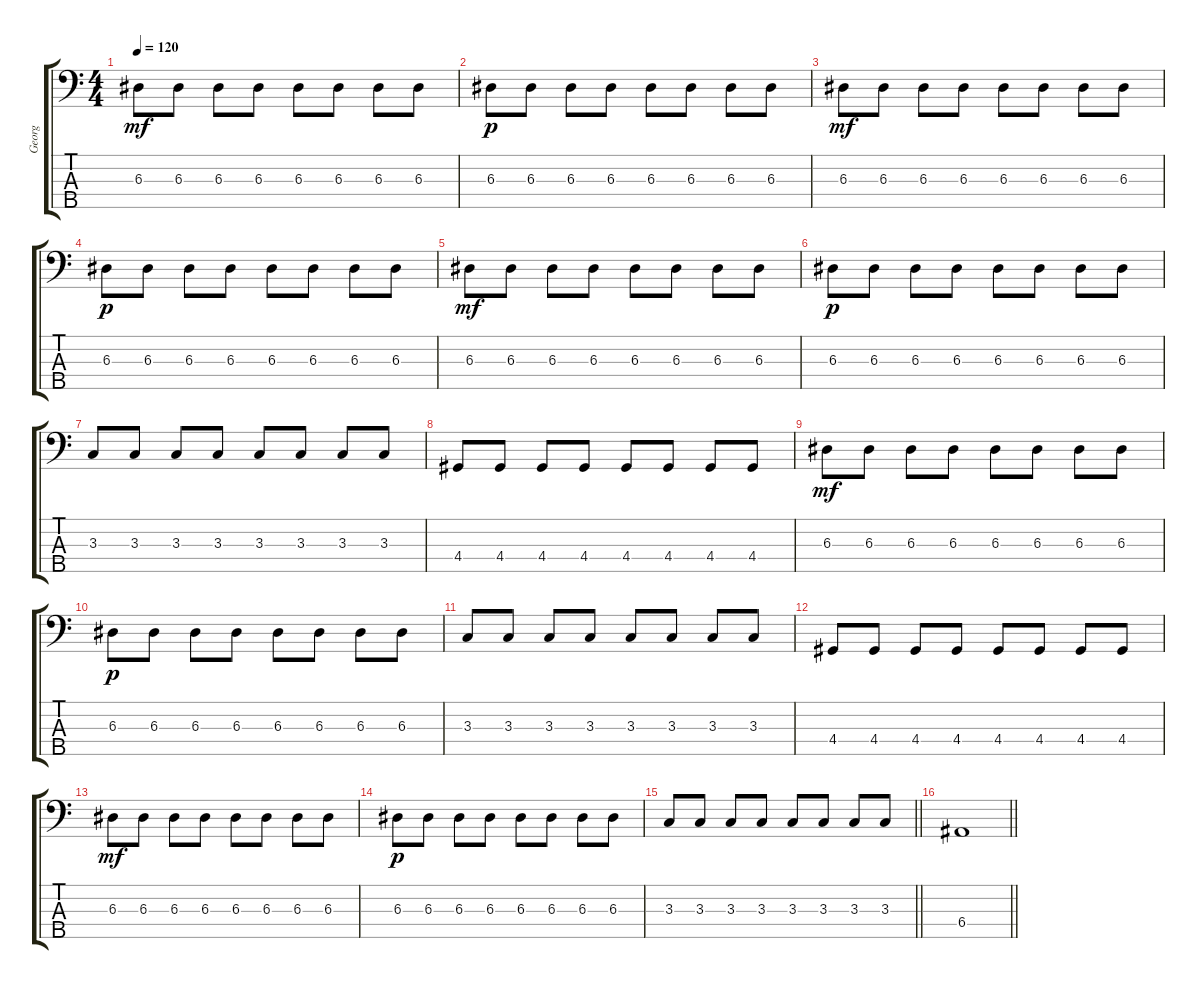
\track ("Georg" "Georg") {instrument electricbassfinger}
\staff {score tabs}
\tuning (G2 D2 A1 E1 B0) {hide}
\ts (4 4)
\tempo 120
\clef f4
\ks c
6.3.8{dy mf} 6.3.8 6.3.8 6.3.8 6.3.8 6.3.8 6.3.8 6.3.8 |
6.3.8{dy p} 6.3.8 6.3.8 6.3.8 6.3.8 6.3.8 6.3.8 6.3.8 |
6.3.8{dy mf} 6.3.8 6.3.8 6.3.8 6.3.8 6.3.8 6.3.8 6.3.8 |
6.3.8{dy p} 6.3.8 6.3.8 6.3.8 6.3.8 6.3.8 6.3.8 6.3.8 |
6.3.8{dy mf} 6.3.8 6.3.8 6.3.8 6.3.8 6.3.8 6.3.8 6.3.8 |
6.3.8{dy p} 6.3.8 6.3.8 6.3.8 6.3.8 6.3.8 6.3.8 6.3.8 |
3.3.8 3.3.8 3.3.8 3.3.8 3.3.8 3.3.8 3.3.8 3.3.8 |
4.4.8 4.4.8 4.4.8 4.4.8 4.4.8 4.4.8 4.4.8 4.4.8 |
6.3.8{dy mf} 6.3.8 6.3.8 6.3.8 6.3.8 6.3.8 6.3.8 6.3.8 |
6.3.8{dy p} 6.3.8 6.3.8 6.3.8 6.3.8 6.3.8 6.3.8 6.3.8 |
3.3.8 3.3.8 3.3.8 3.3.8 3.3.8 3.3.8 3.3.8 3.3.8 |
4.4.8 4.4.8 4.4.8 4.4.8 4.4.8 4.4.8 4.4.8 4.4.8 |
6.3.8{dy mf} 6.3.8 6.3.8 6.3.8 6.3.8 6.3.8 6.3.8 6.3.8 |
6.3.8{dy p} 6.3.8 6.3.8 6.3.8 6.3.8 6.3.8 6.3.8 6.3.8 |
\barLineRight lightlight
3.3.8 3.3.8 3.3.8 3.3.8 3.3.8 3.3.8 3.3.8 3.3.8 |
\section ("" "")
\barLineRight lightlight
6.4.1
